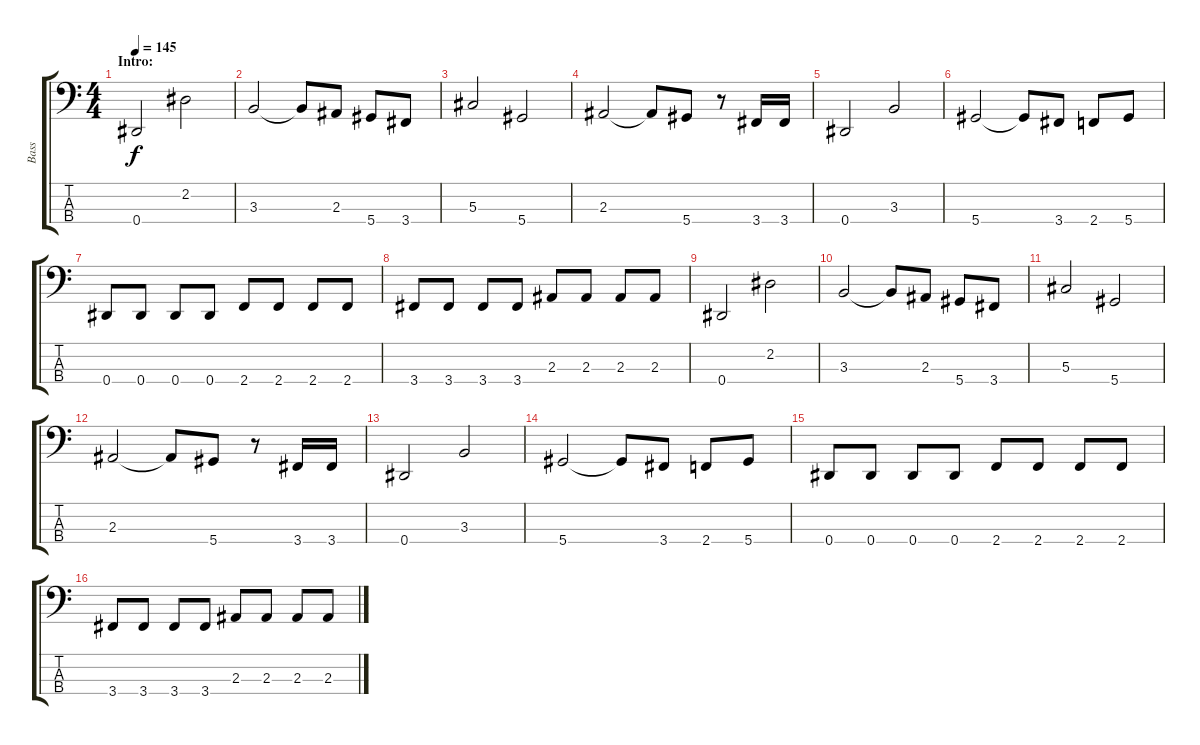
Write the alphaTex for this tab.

\track ("Bass" "Bass") {instrument electricbassfinger}
\staff {score tabs}
\tuning (Gb2 Db2 Ab1 Eb1) {hide}
\ts (4 4)
\section ("" "Intro:")
\tempo 145
\clef f4
\ks c
0.4.2{dy f instrument electricbassfinger} 2.2.2 |
3.3.2 3.3{t}.8 2.3.8 5.4.8 3.4.8 |
5.3.2 5.4.2 |
2.3.2 2.3{t}.8 5.4.8 r.8 3.4.16 3.4.16 |
0.4.2 3.3.2 |
5.4.2 5.4{t}.8 3.4.8 2.4.8 5.4.8 |
0.4.8 0.4.8 0.4.8 0.4.8 2.4.8 2.4.8 2.4.8 2.4.8 |
3.4.8 3.4.8 3.4.8 3.4.8 2.3.8 2.3.8 2.3.8 2.3.8 |
0.4.2 2.2.2 |
3.3.2 3.3{t}.8 2.3.8 5.4.8 3.4.8 |
5.3.2 5.4.2 |
2.3.2 2.3{t}.8 5.4.8 r.8 3.4.16 3.4.16 |
0.4.2 3.3.2 |
5.4.2 5.4{t}.8 3.4.8 2.4.8 5.4.8 |
0.4.8 0.4.8 0.4.8 0.4.8 2.4.8 2.4.8 2.4.8 2.4.8 |
3.4.8 3.4.8 3.4.8 3.4.8 2.3.8 2.3.8 2.3.8 2.3.8
